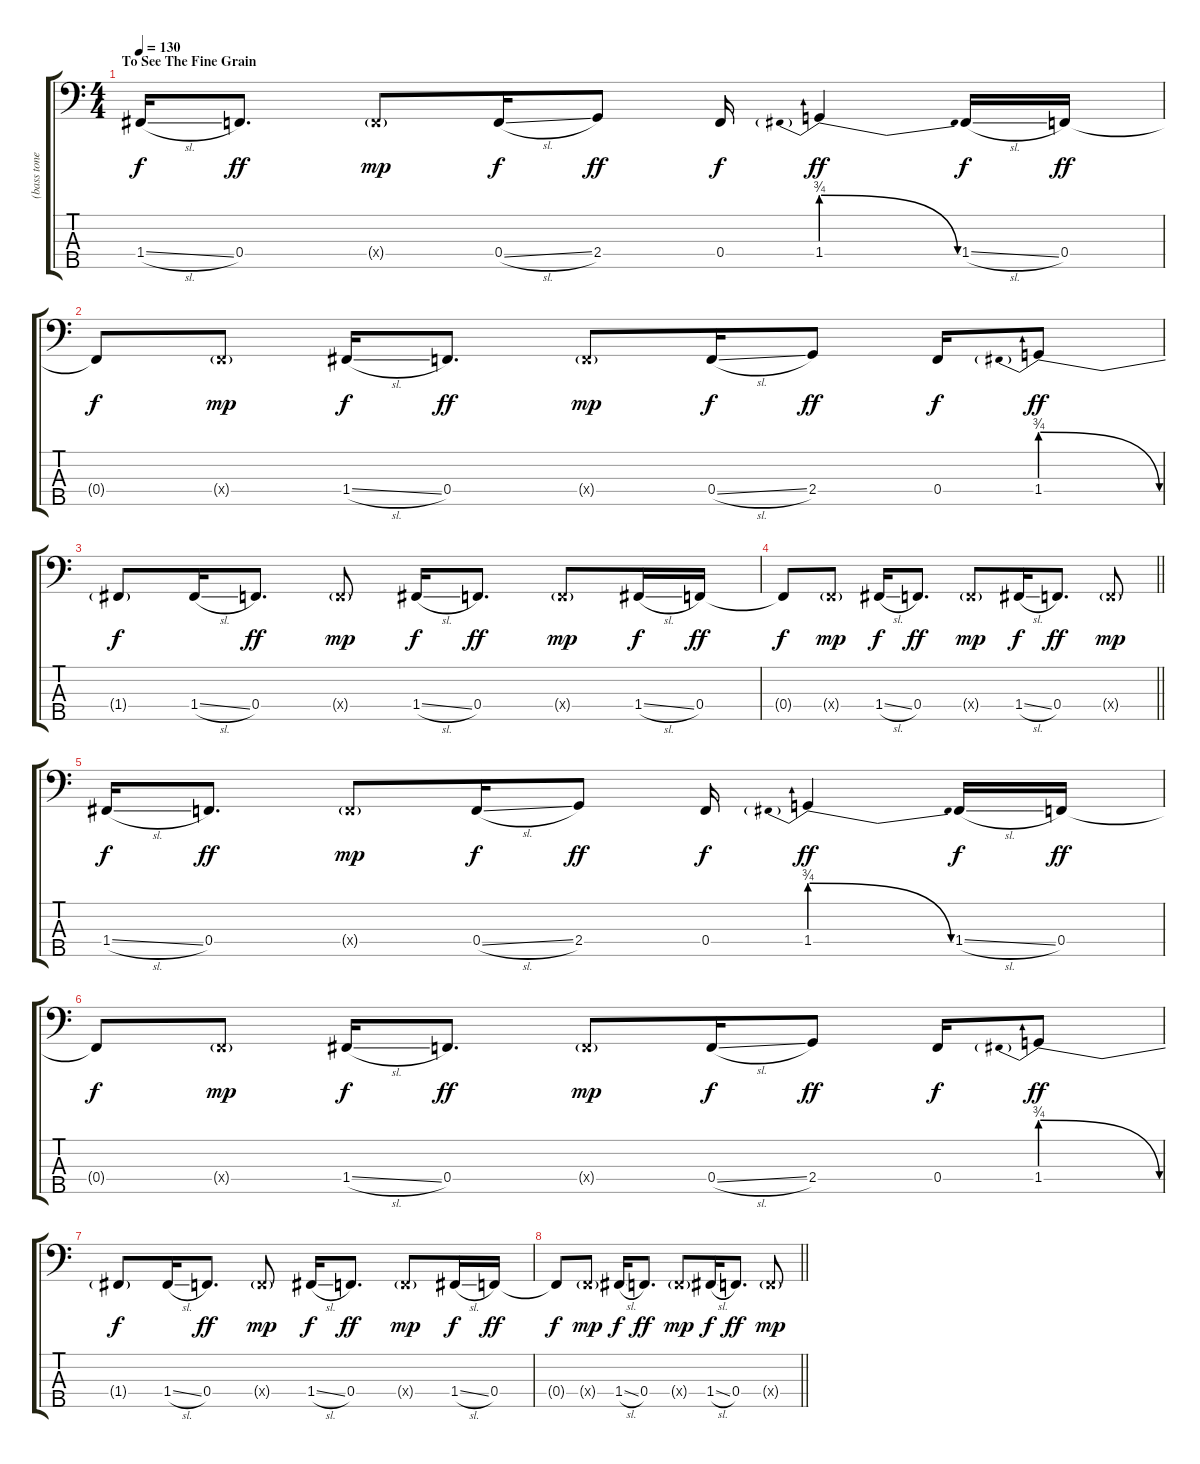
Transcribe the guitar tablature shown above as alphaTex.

\track ("(bass tone)" "(bass tone") {instrument electricbasspick}
\staff {score tabs}
\tuning (Ab2 Eb2 Bb1 F1 C1) {hide}
\ts (4 4)
\section ("" "To See The Fine Grain")
\tempo 130
\clef f4
\ks c
1.4{sl}.16{dy f} 0.4.8{d dy ff} 0.4{g x}.8{dy mp} 0.4{sl}.16{dy f} 2.4.8{dy ff} 0.4.16{dy f} 1.4{be (prebendrelease 0 3 60 0)}.4{dy ff} 1.4{sl}.16{dy f} 0.4.16{dy ff} |
0.4{t}.8{dy f} 0.4{g x}.8{dy mp} 1.4{sl}.16{dy f} 0.4.8{d dy ff} 0.4{g x}.8{dy mp} 0.4{sl}.16{dy f} 2.4.8{dy ff} 0.4.16{dy f} 1.4{be (prebendrelease 0 3 60 0)}.8{dy ff} |
1.4{t}.8{dy f} 1.4{sl}.16 0.4.8{d dy ff} 0.4{g x}.8{dy mp} 1.4{sl}.16{dy f} 0.4.8{d dy ff} 0.4{g x}.8{dy mp} 1.4{sl}.16{dy f} 0.4.16{dy ff} |
\barLineRight lightlight
0.4{t}.8{dy f} 0.4{g x}.8{dy mp} 1.4{sl}.16{dy f} 0.4.8{d dy ff} 0.4{g x}.8{dy mp} 1.4{sl}.16{dy f} 0.4.8{d dy ff} 0.4{g x}.8{dy mp} |
1.4{sl}.16{dy f} 0.4.8{d dy ff} 0.4{g x}.8{dy mp} 0.4{sl}.16{dy f} 2.4.8{dy ff} 0.4.16{dy f} 1.4{be (prebendrelease 0 3 60 0)}.4{dy ff} 1.4{sl}.16{dy f} 0.4.16{dy ff} |
0.4{t}.8{dy f} 0.4{g x}.8{dy mp} 1.4{sl}.16{dy f} 0.4.8{d dy ff} 0.4{g x}.8{dy mp} 0.4{sl}.16{dy f} 2.4.8{dy ff} 0.4.16{dy f} 1.4{be (prebendrelease 0 3 60 0)}.8{dy ff} |
1.4{t}.8{dy f} 1.4{sl}.16 0.4.8{d dy ff} 0.4{g x}.8{dy mp} 1.4{sl}.16{dy f} 0.4.8{d dy ff} 0.4{g x}.8{dy mp} 1.4{sl}.16{dy f} 0.4.16{dy ff} |
\barLineRight lightlight
0.4{t}.8{dy f} 0.4{g x}.8{dy mp} 1.4{sl}.16{dy f} 0.4.8{d dy ff} 0.4{g x}.8{dy mp} 1.4{sl}.16{dy f} 0.4.8{d dy ff} 0.4{g x}.8{dy mp}
